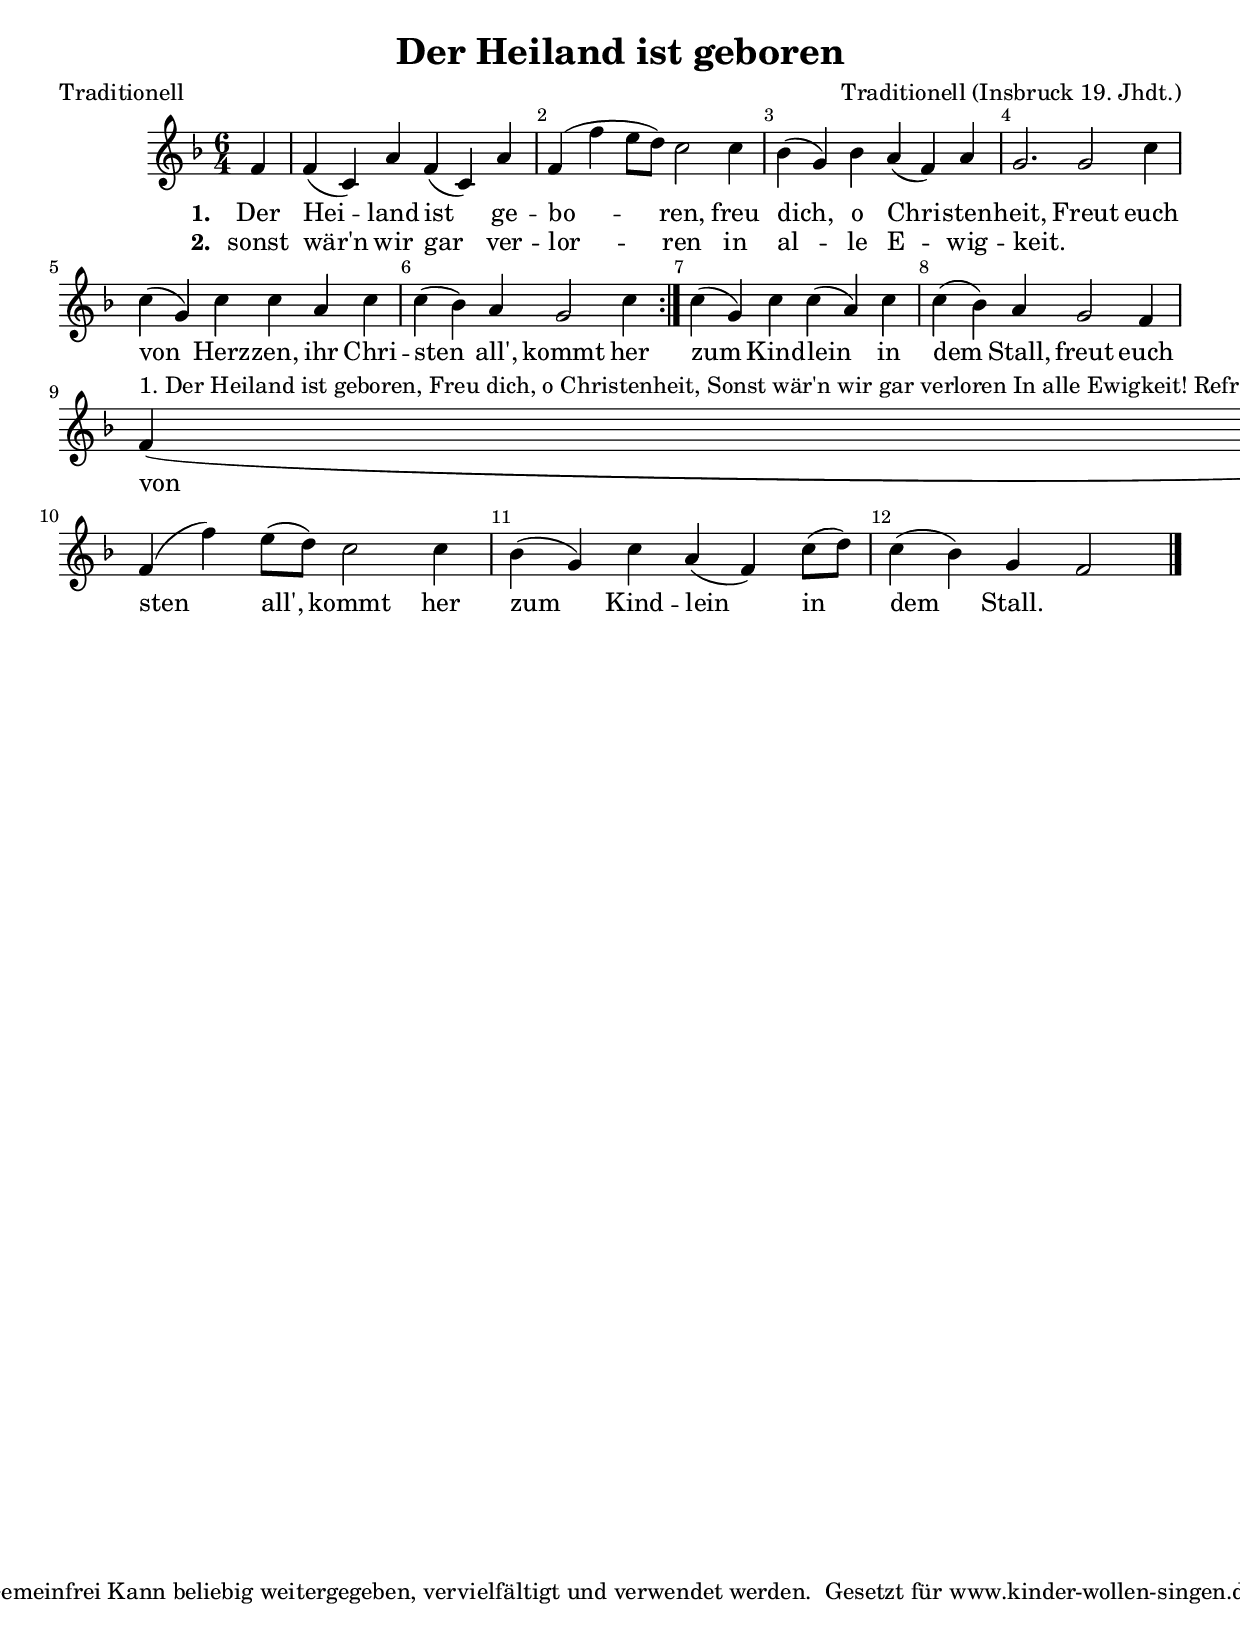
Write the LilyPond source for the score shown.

%=============================================
%   created by MuseScore Version: 0.9.6
%          Donnerstag, 18. November 2010
%=============================================

\version "2.12.0"



#(set-default-paper-size "a4")

\paper {
  line-width    = 190\mm
  left-margin   = 10\mm
  top-margin    = 10\mm
  bottom-margin = 20\mm
  %%indent = 0 \mm 
  %%set to ##t if your score is less than one page: 
  ragged-last-bottom = ##t 
  ragged-bottom = ##f  
  %% in orchestral scores you probably want the two bold slashes 
  %% separating the systems: so uncomment the following line: 
  %% system-separator-markup = \slashSeparator 
  }

\header {
    title = "Der Heiland ist geboren"
    composer = "Traditionell (Insbruck 19. Jhdt.)"
    poet = "Traditionell"
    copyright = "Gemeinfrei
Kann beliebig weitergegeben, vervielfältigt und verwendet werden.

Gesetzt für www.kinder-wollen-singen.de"
    }

AvoiceAA = \relative c'{
    \set Staff.instrumentName = #""
    \set Staff.shortInstrumentName = #""
    \clef treble
    %staffkeysig
    \key f \major 
    \repeat volta 2 { 
    %barkeysig: 
    \key f \major 
    %bartimesig: 
    \time 6/4 
    \partial 4
    f4     f( c) a' f( c) a'      | % 1
    f( f' e8 d) c2 c4      | % 2
    bes( g) bes a( f) a      | % 3
    g2. g2      | % 3
    c4      | % 3
    c( g) c c a c      | % 4
    c( bes) a g2 c4 } % end of repeatactive
         | % 5
    c4( g) c c( a) c      | % 6
    c( bes) a g2 f4      | % 7
    f( ^\markup {\upright  "1. Der Heiland ist geboren,
Freu dich, o Christenheit,
Sonst wär'n wir gar verloren
In alle Ewigkeit!
Refrain:
|: Freut euch von Herzen, ihr Christen all,
Kommt her zum Kindlein in dem Stall. :|

2. Das Kindlein auserkoren,
Freu dich, o Christenheit,
Das in dem Stall geboren,
Hat Himmel und Erd erfreut.
Refrain:

3. Die Engel lieblich singen,
Freu dich, du Christenheit,
Tun gute Botschaft bringen,
Verkündigen große Freud.
Refrain:

4. Den Frieden sie verkünden!
Freu dich, du Christenheit!
Verzeihung aller Sünden
Ist uns im Stall bereit't
Refrain:

5. Der Gnadenbrunn tut fließen.
Freu dich, du Christenheit!
Tut alle das Kindlein grüßen,
Kommt her zu ihm mit Freud!
Refrain: "} c) a' f c a'      | % 8
    f( f') e8( d) c2 c4      | % 9
    bes( g) c a( f) c'8( d)      | % 10
    c4( bes) g f2 \bar "|." 
}% end of last bar in partorvoice

      ApartAverseA = \lyricmode { \set stanza = " 1. " Der Hei -- land ist ge -- bo -- ren, freu dich, o Chri -- sten -- heit, Freut euch von Herz -- zen, ihr Chri -- sten all', kommt her zum Kind -- lein in dem Stall, freut euch von Her -- zen, ihr Chri -- sten all',  kommt her zum Kind -- lein in dem Stall. }
      ApartAverseB = \lyricmode { \set stanza = " 2. " sonst wär'n wir gar ver -- lor -- ren in al -- le E -- wig -- keit. __ _ __ _ __ _ __ _ __ _ __ _ __ _ __ _ __ _ __ _ __ _ __ _ __ _ __ _ __ _ __ _ __ _ __ _ __ _ __ _ __ _ __ _ __ _ __ _ __ _ __ _ __ _ __ _ __ _ __ _ __ _ __ _ __ _ __ _ __ _ __ _ __ _ __ _ __ _ __ _ __ _ __ _ __ _ __ _ __ _ __ _ __ _ __ _ __ _ __ _ __ _ __ _ __ _ __ _ __ _ __ _ __ _ __ _ __ _ __ _ __ _ __ _ __ _ __ _ __ _ }

\score { 
    << 
        \context Staff = ApartA << 
            \context Voice = AvoiceAA \AvoiceAA
        >>

         \context Lyrics = ApartAverseA\lyricsto AvoiceAA  \ApartAverseA
         \context Lyrics = ApartAverseB\lyricsto AvoiceAA  \ApartAverseB



      \set Score.skipBars = ##t
      %%\set Score.melismaBusyProperties = #'()
      \override Score.BarNumber #'break-visibility = #end-of-line-invisible %%every bar is numbered.!!!
      %% remove previous line to get barnumbers only at beginning of system.
       #(set-accidental-style 'modern-cautionary)
      \set Score.markFormatter = #format-mark-box-letters %%boxed rehearsal-marks
       \override Score.TimeSignature #'style = #'() %%makes timesigs always numerical
      %% remove previous line to get cut-time/alla breve or common time 
      \set Score.pedalSustainStyle = #'mixed 
       %% make spanners comprise the note it end on, so that there is no doubt that this note is included.
       \override Score.TrillSpanner #'(bound-details right padding) = #-2
      \override Score.TextSpanner #'(bound-details right padding) = #-1
      %% Lilypond's normal textspanners are too weak:  
      \override Score.TextSpanner #'dash-period = #1
      \override Score.TextSpanner #'dash-fraction = #0.5
      %% lilypond chordname font, like mscore jazzfont, is both far too big and extremely ugly (olagunde@start.no):
      \override Score.ChordName #'font-family = #'roman 
      \override Score.ChordName #'font-size =#0 
      %% In my experience the normal thing in printed scores is maj7 and not the triangle. (olagunde):
      \set Score.majorSevenSymbol = \markup {maj7}
  >>

  %% Boosey and Hawkes, and Peters, have barlines spanning all staff-groups in a score,
  %% Eulenburg and Philharmonia, like Lilypond, have no barlines between staffgroups.
  %% If you want the Eulenburg/Lilypond style, comment out the following line:
  \layout {\context {\Score \consists Span_bar_engraver}}
}%% end of score-block 

#(set-global-staff-size 20)
